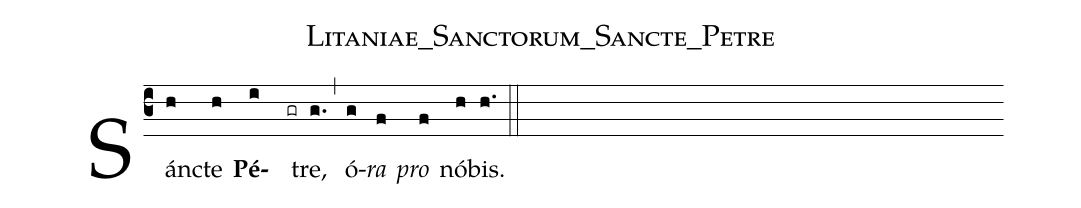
name:Litaniae_Sanctorum_Sancte_Petre;
%%
(c3) Sánc(h)te(h) <b>Pé</b>(i/[7]gr)tre,(g.) (,)
ó(g)<i>ra</i>(f) <i>pro</i>(f) nó(h)bis.(h.) (::)
